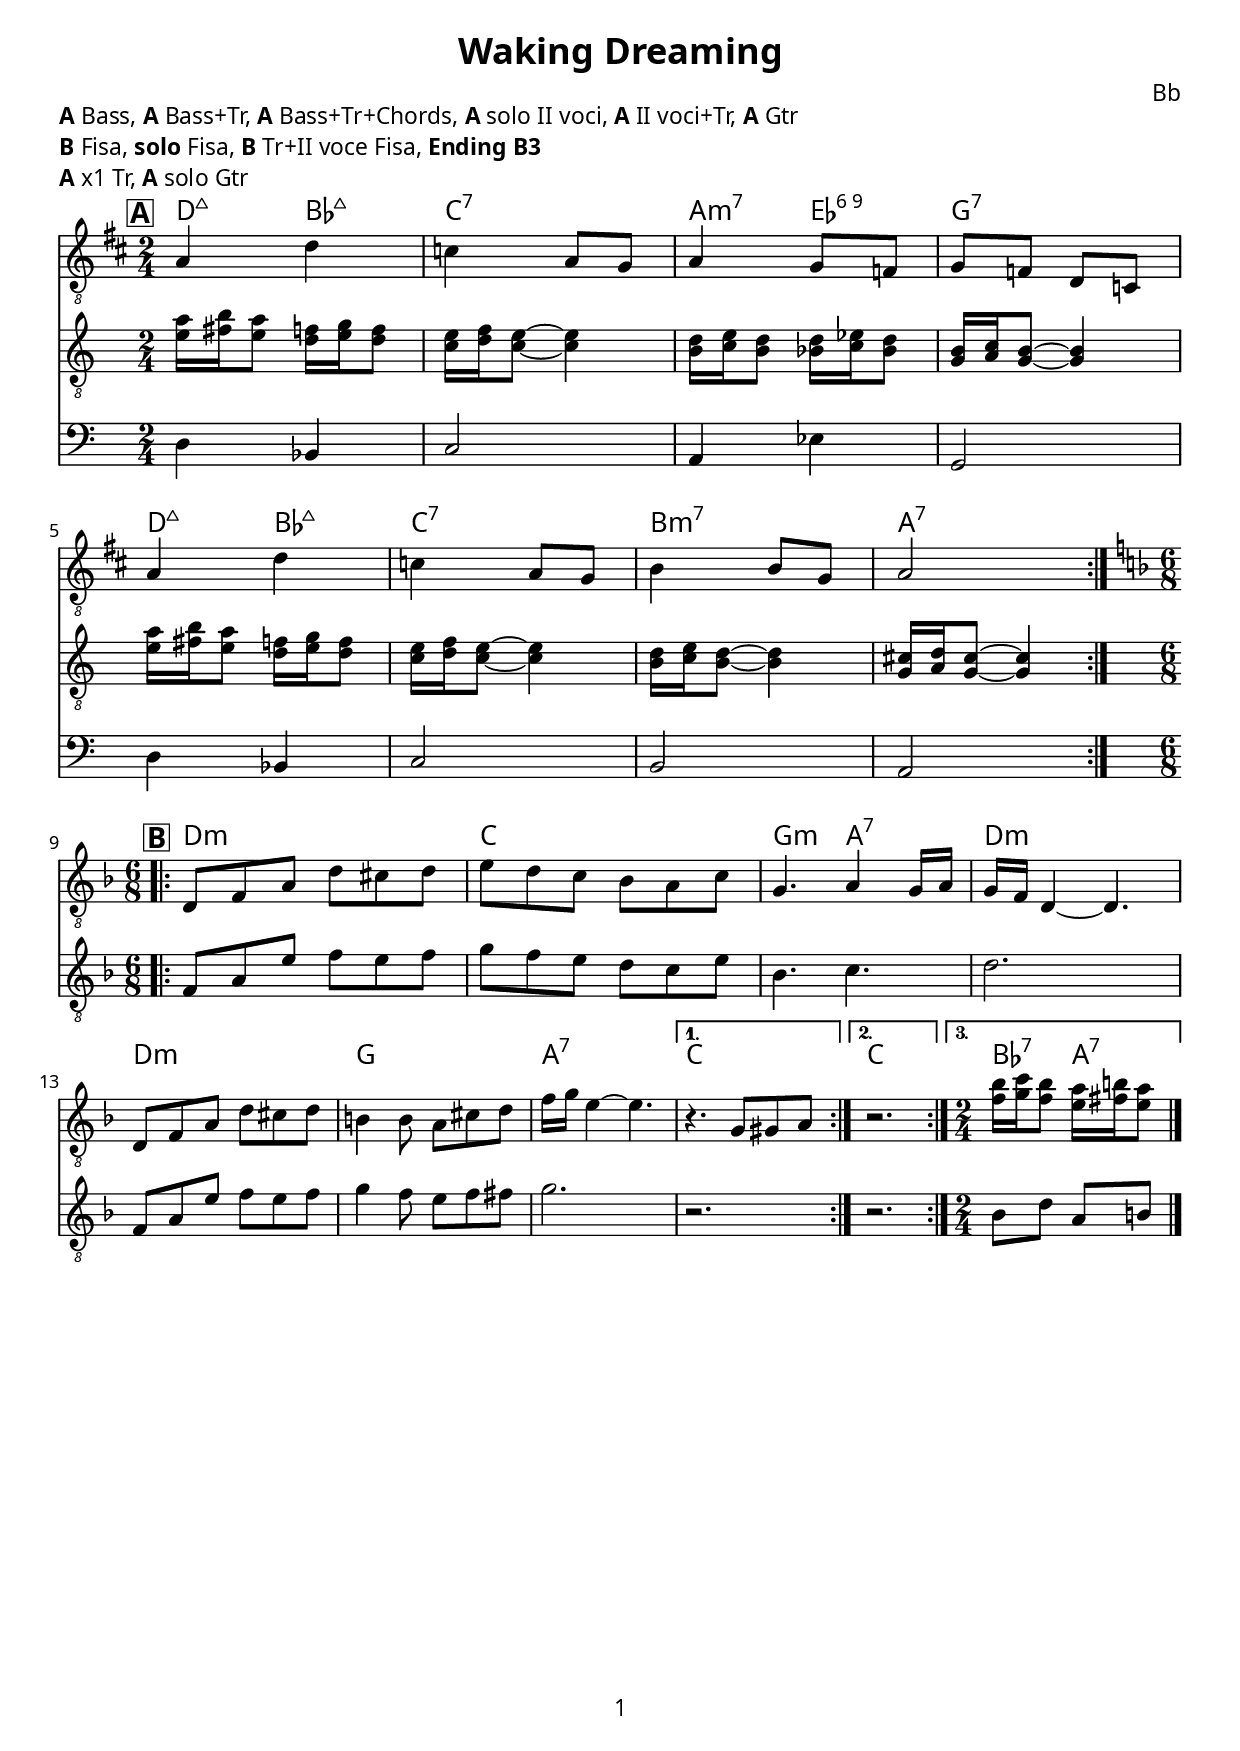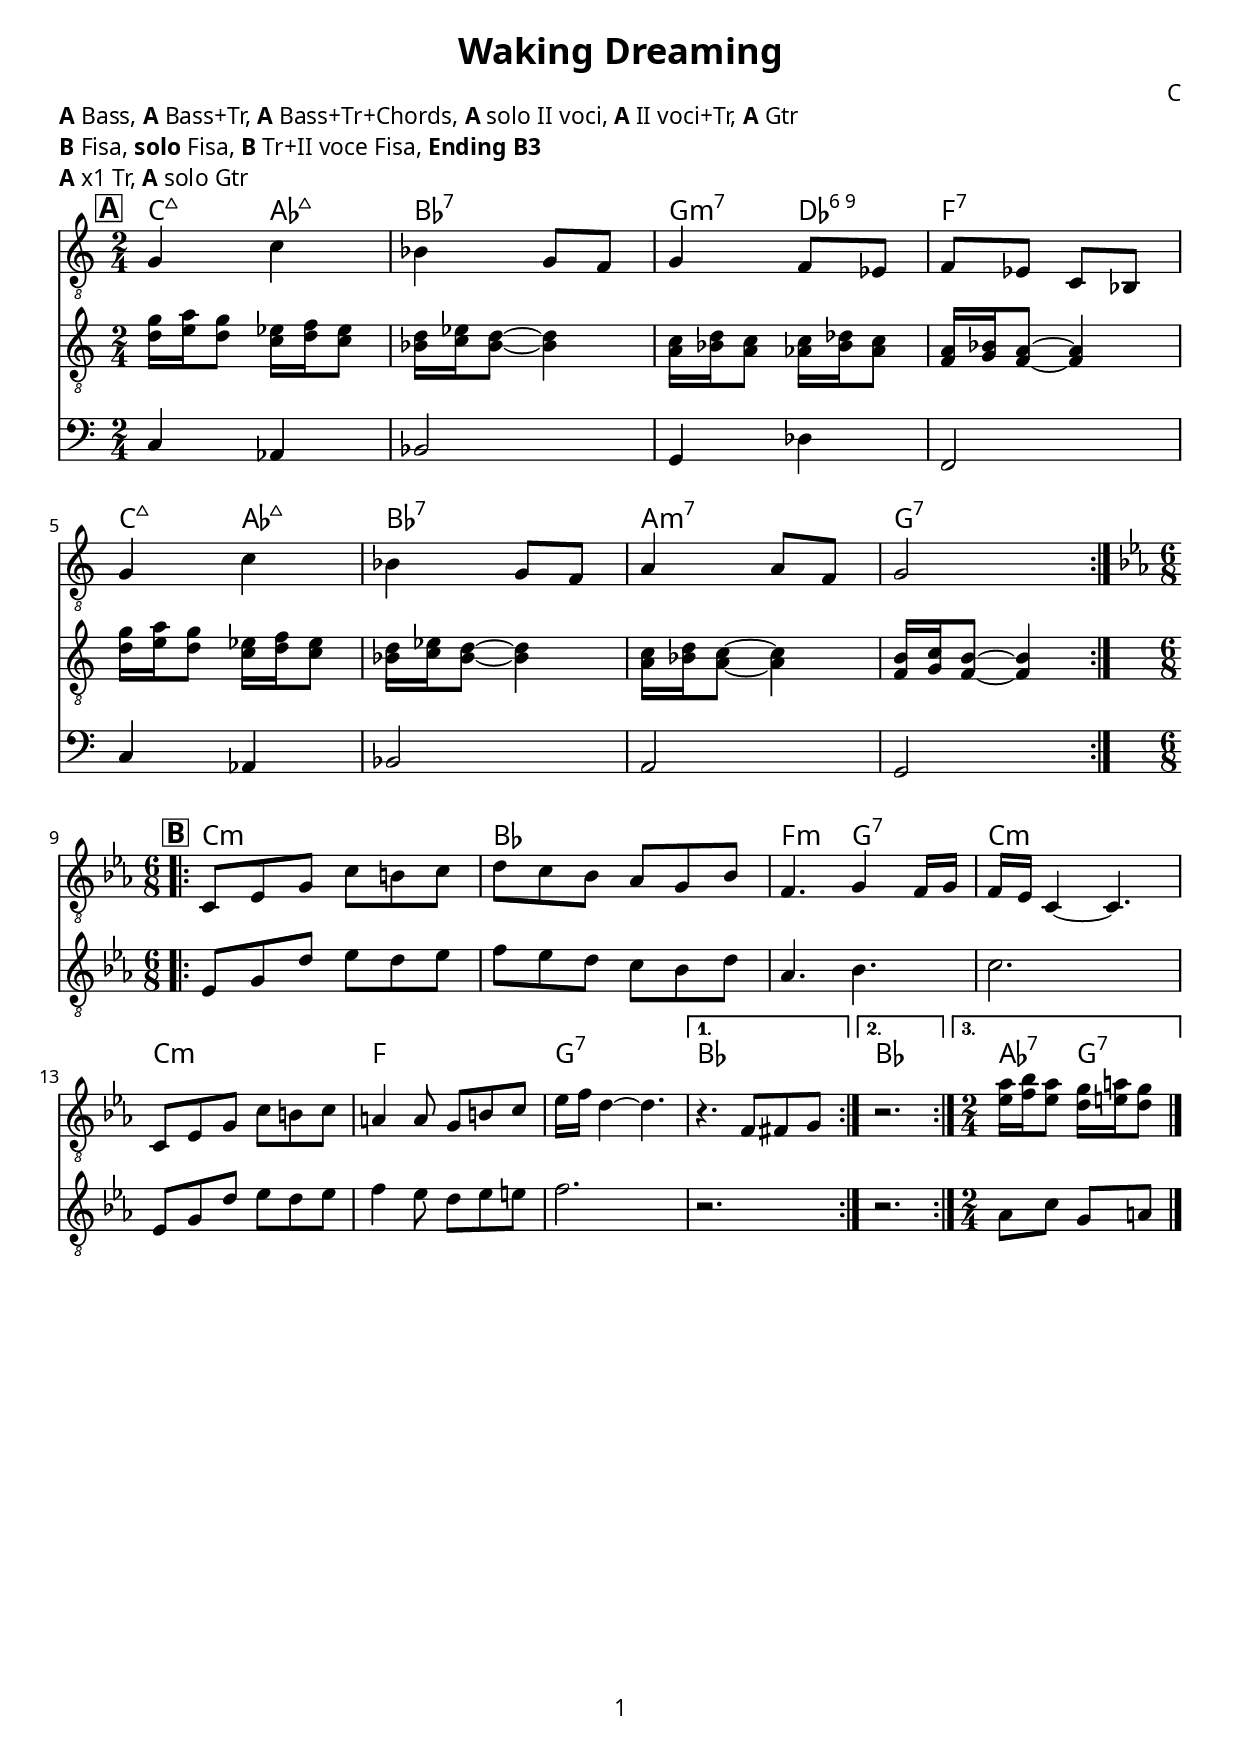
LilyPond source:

% {{{ PARAMETRI
  myTitle = "Waking Dreaming"
  myKey = \key c \major
  myTime = \time 2/4 
  myTempo =  #(ly:make-moment 60 4)

  struttura = \markup {
    \column {
        \line {\bold{A} Bass, \bold{A} Bass+Tr, \bold{A} Bass+Tr+Chords, \bold{A} solo II voci, \bold{A} II voci+Tr, \bold{A} Gtr}
        \line{ \bold{B} Fisa, \bold{solo} Fisa, \bold{B} Tr+II voce Fisa, \bold{Ending B3}}
        \line{\bold{A}x1 Tr, \bold{A} solo Gtr}
      }
    }
% }}}

% INTESTAZIONE {{{
\version "2.18.2"

\header {
title = \myTitle
}

\paper{
print-first-page-number = ##t
oddHeaderMarkup = \markup \null
evenHeaderMarkup = \markup \null
oddFooterMarkup = \markup {
  \fill-line {
    \on-the-fly \print-page-number-check-first
    \fromproperty #'page:page-number-string
  }
}
evenFooterMarkup = \oddFooterMarkup
#(set-global-staff-size 10)
myStaffSize = #20
fonts = #(make-pango-font-tree
"FontAwesome"
"FontAwesome"
"FontAwesome"
(/ myStaffSize 20))
}

global = {
\myKey
\numericTimeSignature
\myTime
\set Score.markFormatter = #format-mark-box-alphabet
}
\layout { indent = #0 }

\layout {
  \context { 
    \Staff \RemoveEmptyStaves 
    \override VerticalAxisGroup.remove-first = ##t
  }
}
%}}}

% {{{ PARTE A
  temaA = {
    \repeat volta 2{
      g4 c bes g8 f | g4 f8 ees | f ees c bes |
      g'4 c | bes g8 f | a4 a8 f | g2 |
    }
  }

  ritmicaAuno = {
    \repeat volta 2{
      g16 a g8 ees16 f ees8 | d16 ees d8~ d4 |
      c16 d c8 c16 des c8 | a16 bes a8~ a4 |
      g'16 a g8 ees16 f ees8 | d16 ees d8~ d4 |
      c16 d c8~ c4 | b16 c b8~ b4 |
    }
  }

  ritmicaAdue = {
    \repeat volta 2{
      d16 e d8 c16 d c8 | bes16 c bes8~ bes 4|
      a16 bes a8 aes16 bes aes8 | f16 g f8~ f4 |
      d'16 e d8 c16 d c8 | bes16 c bes8~ bes 4|
      a16 bes a8~ a4 | f16 g f8~ f4 |
    }
  }

  accordiA = \chordmode{
    \repeat volta 2{
      c4:maj7 aes:maj7 | bes2:7 | g4:m7 des:6.9 | f2:7 |
      c4:maj7 aes:maj7 | bes2:7 | a2:m7 | g2:7 |
    }
  }

  bassoA = {
    \repeat volta 3 {
      c4 aes | bes2 | g4 des' | f,2 |
      c'4 aes | bes2 | a2 | g2 |
    }
  }

  silenzioA = {
      s2 | s2 | s2 | s2 | 
      s2 | s2 | s2 | s2 | 
  }
% }}}

% {{{ PARTE B
  temaB = {
    \time 6/8
    \key c \minor
    \repeat volta 3 {
      c,8 ees g c b c | d c bes aes g bes | 
      f4. g4 f16 g | f ees  c4~ c4. |
      c8 ees g c b c | a4 a8 g b c | 
      ees16 f d4~ d4. | 
    }
    \alternative{
      { r4. f,8 fis g | }
      { r2. | }
      {\time 2/4 
       \new Voice
           << {ees'16 f ees8 d16 e d8 |} 	
              {aes'16 bes aes8 g16 a g8 |}
           >>
        }
    }
}

  temaBdue = {
    \time 6/8
    \key c \minor
    \repeat volta 3 {
      ees,8 g d' ees d ees | f ees d c bes d | aes4. bes4. | c2. |
      ees,8 g d' ees d ees | f4 ees8 d ees e | f2. |
    }
    \alternative{
      { r2. | }
      { r2. | }
      {\time 2/4 aes,8 c g a | }
    }
}

  accordiB = \chordmode{
    \repeat volta 3 {
      c2.:m | bes2. | f4.:m g4.:7 | c2.:m | \break
      c2.:m | f2. | g2.:7 |
    }
    \alternative
    {
      { bes2.: | }
      { bes2.: | }
      {\time 2/4aes4:7 g:7 | }
    }
  }

  silenzioB = {
    \time 6/8
    \repeat volta 2{
      s2. | s2. | s2. | s2. | 
      s2. | s2. | s2. | 
    }
    \alternative{
      { s2. | }
      { s2. | }
      { s2. | }
    }
  }
% }}}

% {{{ PARTE C
  temaC = {
    \time 2/4
    \key c \major
    \mark \markup {
      \hspace #44
      "Going from B to A play this on the last bar of B"
    }
      r2 |  g4 c |
  }

  ritmicaCuno = {
    \time 2/4
      ees16 f ees8 d16 e d8 | c16 d c8~ c4 |
  }

  ritmicaCdue = {
    \time 2/4
      aes16 bes aes8 g16 a g8 | e16 fis e8 ees4 |
  }

  accordiC = \chordmode{
    \time 2/4
      aes4:7 g:7 | c4:maj7 aes:maj7 | 
  }

  bassoC = {
    \time 2/4
    aes8 c g a | c4 aes4 |
  }

  silenzioC = {
    \time 2/4
      s2 | s2 |
  }
% }}}

% SCORE {{{
tema = \relative c' {
  \mark \default
  \temaA \break
  \mark \default
  \temaB \break
  \bar "|."
}

temaDue = \relative c' {
  \silenzioA
  \temaBdue 
}


basso = \relative c {
  \bassoA \break
  \silenzioB
}

chordsPart ={
  \new ChordNames {
    \set chordChanges = ##t
    \accordiA
    \accordiB
  }
}

temaPart = \new Staff \with {
  instrumentName = ""
  midiInstrument = "piano"
} { \clef "treble_8" \global \tema }

temaDuePart = \new Staff \with {
  instrumentName = ""
  midiInstrument = "piano"
} { \clef "treble_8" \global \temaDue }

bassoPart = \new Staff \with {
  instrumentName = ""
  midiInstrument = "piano"
} { \clef "bass" \basso }

ritmicaPart = \new Staff \with {
  instrumentName = ""
  midiInstrument = "piano"
} { \clef "treble_8" 
      \new Voice <<  
        \relative c'' {\ritmicaAuno }
        \relative c' {\ritmicaAdue }
      >>
        \silenzioB
}

scoreContent = << 
  \chordsPart
  \temaPart
  \temaDuePart
  \ritmicaPart
  \bassoPart
>>
%}}}

% {{{ BOOKS
  \book{
    \struttura
    \header{ composer="C" }
    \bookOutputSuffix "C"
    \score {
      \scoreContent
      \layout {}
      \midi { \context { \Score tempoWholesPerMinute = #(ly:make-moment 90 4) } }
    }
  }

  \book{
    \struttura
    \header{ composer="Bb" }
    \bookOutputSuffix "Bb"
    \score { \transpose c d {\scoreContent} }
  }
% }}}
